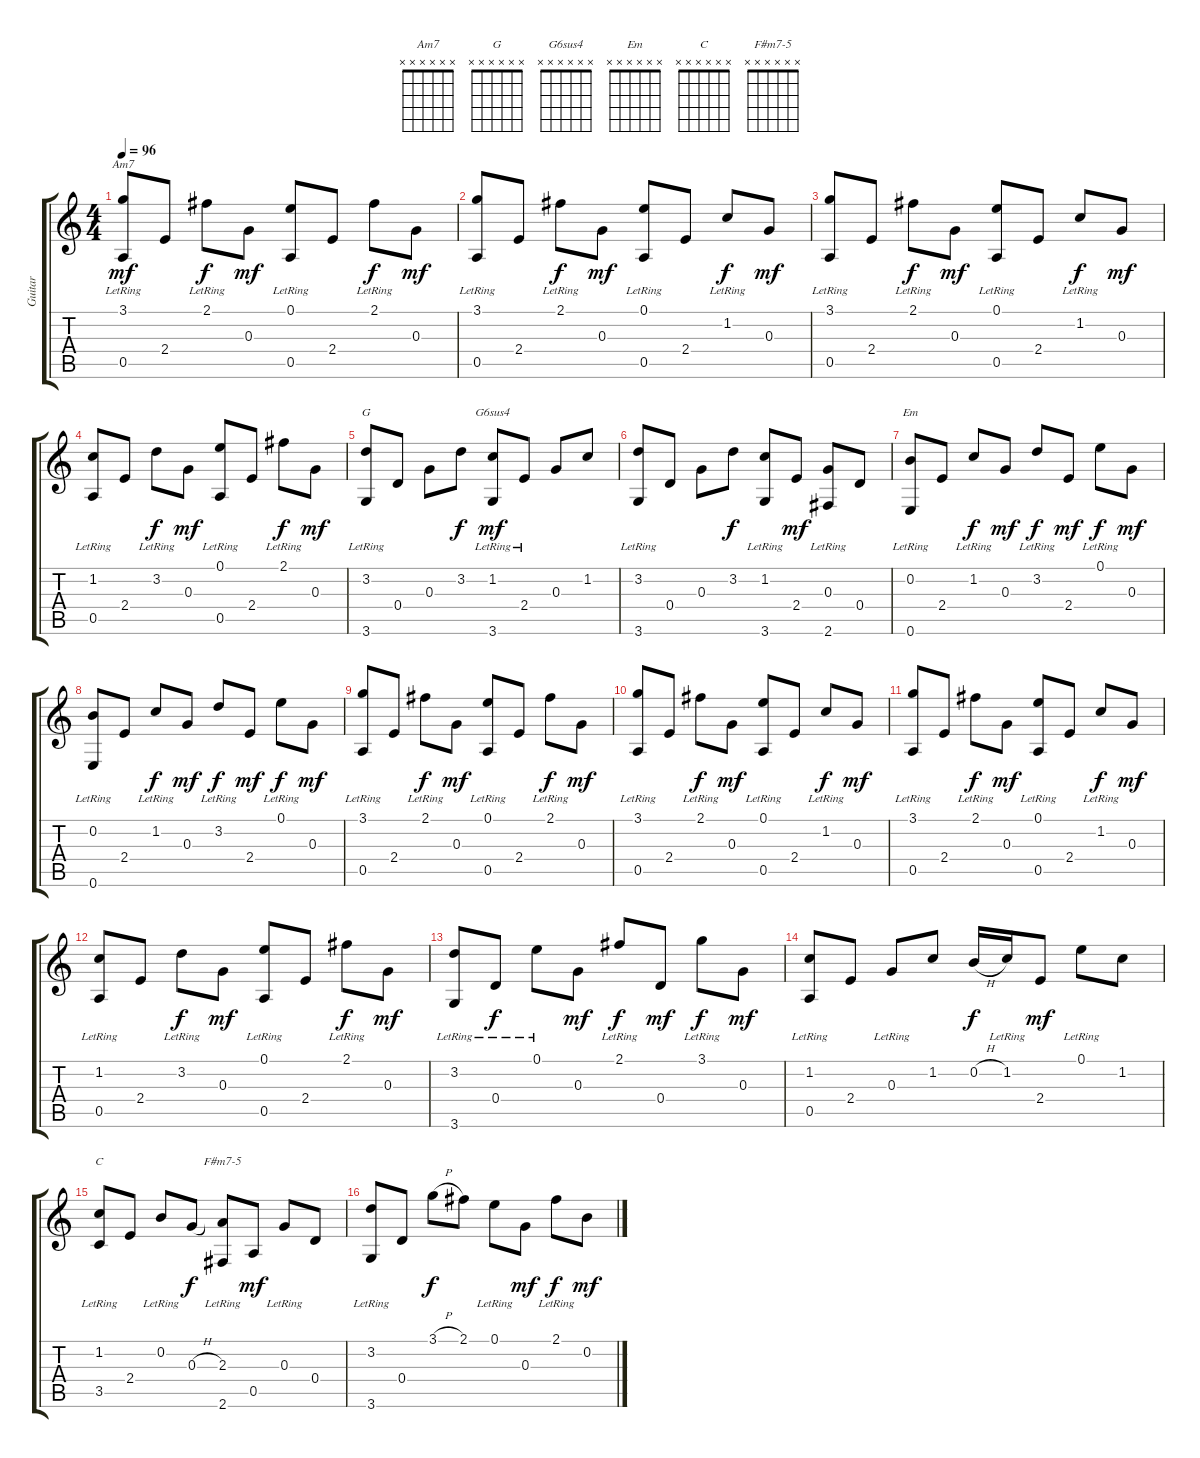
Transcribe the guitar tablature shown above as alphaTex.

\track ("Guitar" "Guitar") {instrument acousticguitarsteel}
\staff {score tabs}
\tuning (E4 B3 G3 D3 A2 E2) {hide}
\chord ("Am7" x x x x x x) {firstfret 0}
\chord ("G" x x x x x x) {firstfret 0}
\chord ("G6sus4" x x x x x x) {firstfret 0}
\chord ("Em" x x x x x x) {firstfret 0}
\chord ("C" x x x x x x) {firstfret 0}
\chord ("F#m7-5" x x x x x x) {firstfret 0}
\ts (4 4)
\tempo 96
\clef g2
\ks c
(3.1{lr} 0.5{lr}).8{ch "Am7" dy mf} 2.4.8 2.1{lr}.8{dy f} 0.3.8{dy mf} (0.1{lr} 0.5{lr}).8 2.4.8 2.1{lr}.8{dy f} 0.3.8{dy mf} |
(3.1{lr} 0.5{lr}).8 2.4.8 2.1{lr}.8{dy f} 0.3.8{dy mf} (0.1{lr} 0.5{lr}).8 2.4.8 1.2{lr}.8{dy f} 0.3.8{dy mf} |
(3.1{lr} 0.5{lr}).8 2.4.8 2.1{lr}.8{dy f} 0.3.8{dy mf} (0.1{lr} 0.5{lr}).8 2.4.8 1.2{lr}.8{dy f} 0.3.8{dy mf} |
(1.2{lr} 0.5{lr}).8 2.4.8 3.2{lr}.8{dy f} 0.3.8{dy mf} (0.1{lr} 0.5{lr}).8 2.4.8 2.1{lr}.8{dy f} 0.3.8{dy mf} |
(3.2{lr} 3.6{lr}).8{ch "G"} 0.4.8 0.3.8 3.2.8{dy f} (1.2{lr} 3.6{lr}).8{ch "G6sus4" dy mf} 2.4{lr}.8 0.3.8 1.2.8 |
(3.2{lr} 3.6{lr}).8 0.4.8 0.3.8 3.2.8{dy f} (1.2{lr} 3.6{lr}).8 2.4.8{dy mf} (0.3{lr} 2.6{lr}).8 0.4.8 |
(0.2{lr} 0.6{lr}).8{ch "Em"} 2.4.8 1.2{lr}.8{dy f} 0.3.8{dy mf} 3.2{lr}.8{dy f} 2.4.8{dy mf} 0.1{lr}.8{dy f} 0.3.8{dy mf} |
(0.2{lr} 0.6{lr}).8 2.4.8 1.2{lr}.8{dy f} 0.3.8{dy mf} 3.2{lr}.8{dy f} 2.4.8{dy mf} 0.1{lr}.8{dy f} 0.3.8{dy mf} |
(3.1{lr} 0.5{lr}).8 2.4.8 2.1{lr}.8{dy f} 0.3.8{dy mf} (0.1{lr} 0.5{lr}).8 2.4.8 2.1{lr}.8{dy f} 0.3.8{dy mf} |
(3.1{lr} 0.5{lr}).8 2.4.8 2.1{lr}.8{dy f} 0.3.8{dy mf} (0.1{lr} 0.5{lr}).8 2.4.8 1.2{lr}.8{dy f} 0.3.8{dy mf} |
(3.1{lr} 0.5{lr}).8 2.4.8 2.1{lr}.8{dy f} 0.3.8{dy mf} (0.1{lr} 0.5{lr}).8 2.4.8 1.2{lr}.8{dy f} 0.3.8{dy mf} |
(1.2{lr} 0.5{lr}).8 2.4.8 3.2{lr}.8{dy f} 0.3.8{dy mf} (0.1{lr} 0.5{lr}).8 2.4.8 2.1{lr}.8{dy f} 0.3.8{dy mf} |
(3.2{lr} 3.6{lr}).8 0.4{lr}.8{dy f} 0.1{lr}.8 0.3.8{dy mf} 2.1{lr}.8{dy f} 0.4.8{dy mf} 3.1{lr}.8{dy f} 0.3.8{dy mf} |
(1.2{lr} 0.5{lr}).8 2.4.8 0.3{lr}.8 1.2.8 0.2{h}.16{dy f} 1.2{lr}.16 2.4.8{dy mf} 0.1{lr}.8 1.2.8 |
(1.2{lr} 3.5{lr}).8{ch "C"} 2.4.8 0.2{lr}.8 0.3{h}.8{dy f} (2.3{lr} 2.6{lr}).8{ch "F#m7-5"} 0.5.8{dy mf} 0.3{lr}.8 0.4.8 |
(3.2{lr} 3.6).8 0.4.8 3.1{h}.8{dy f} 2.1.8 0.1{lr}.8 0.3.8{dy mf} 2.1{lr}.8{dy f} 0.2.8{dy mf}
